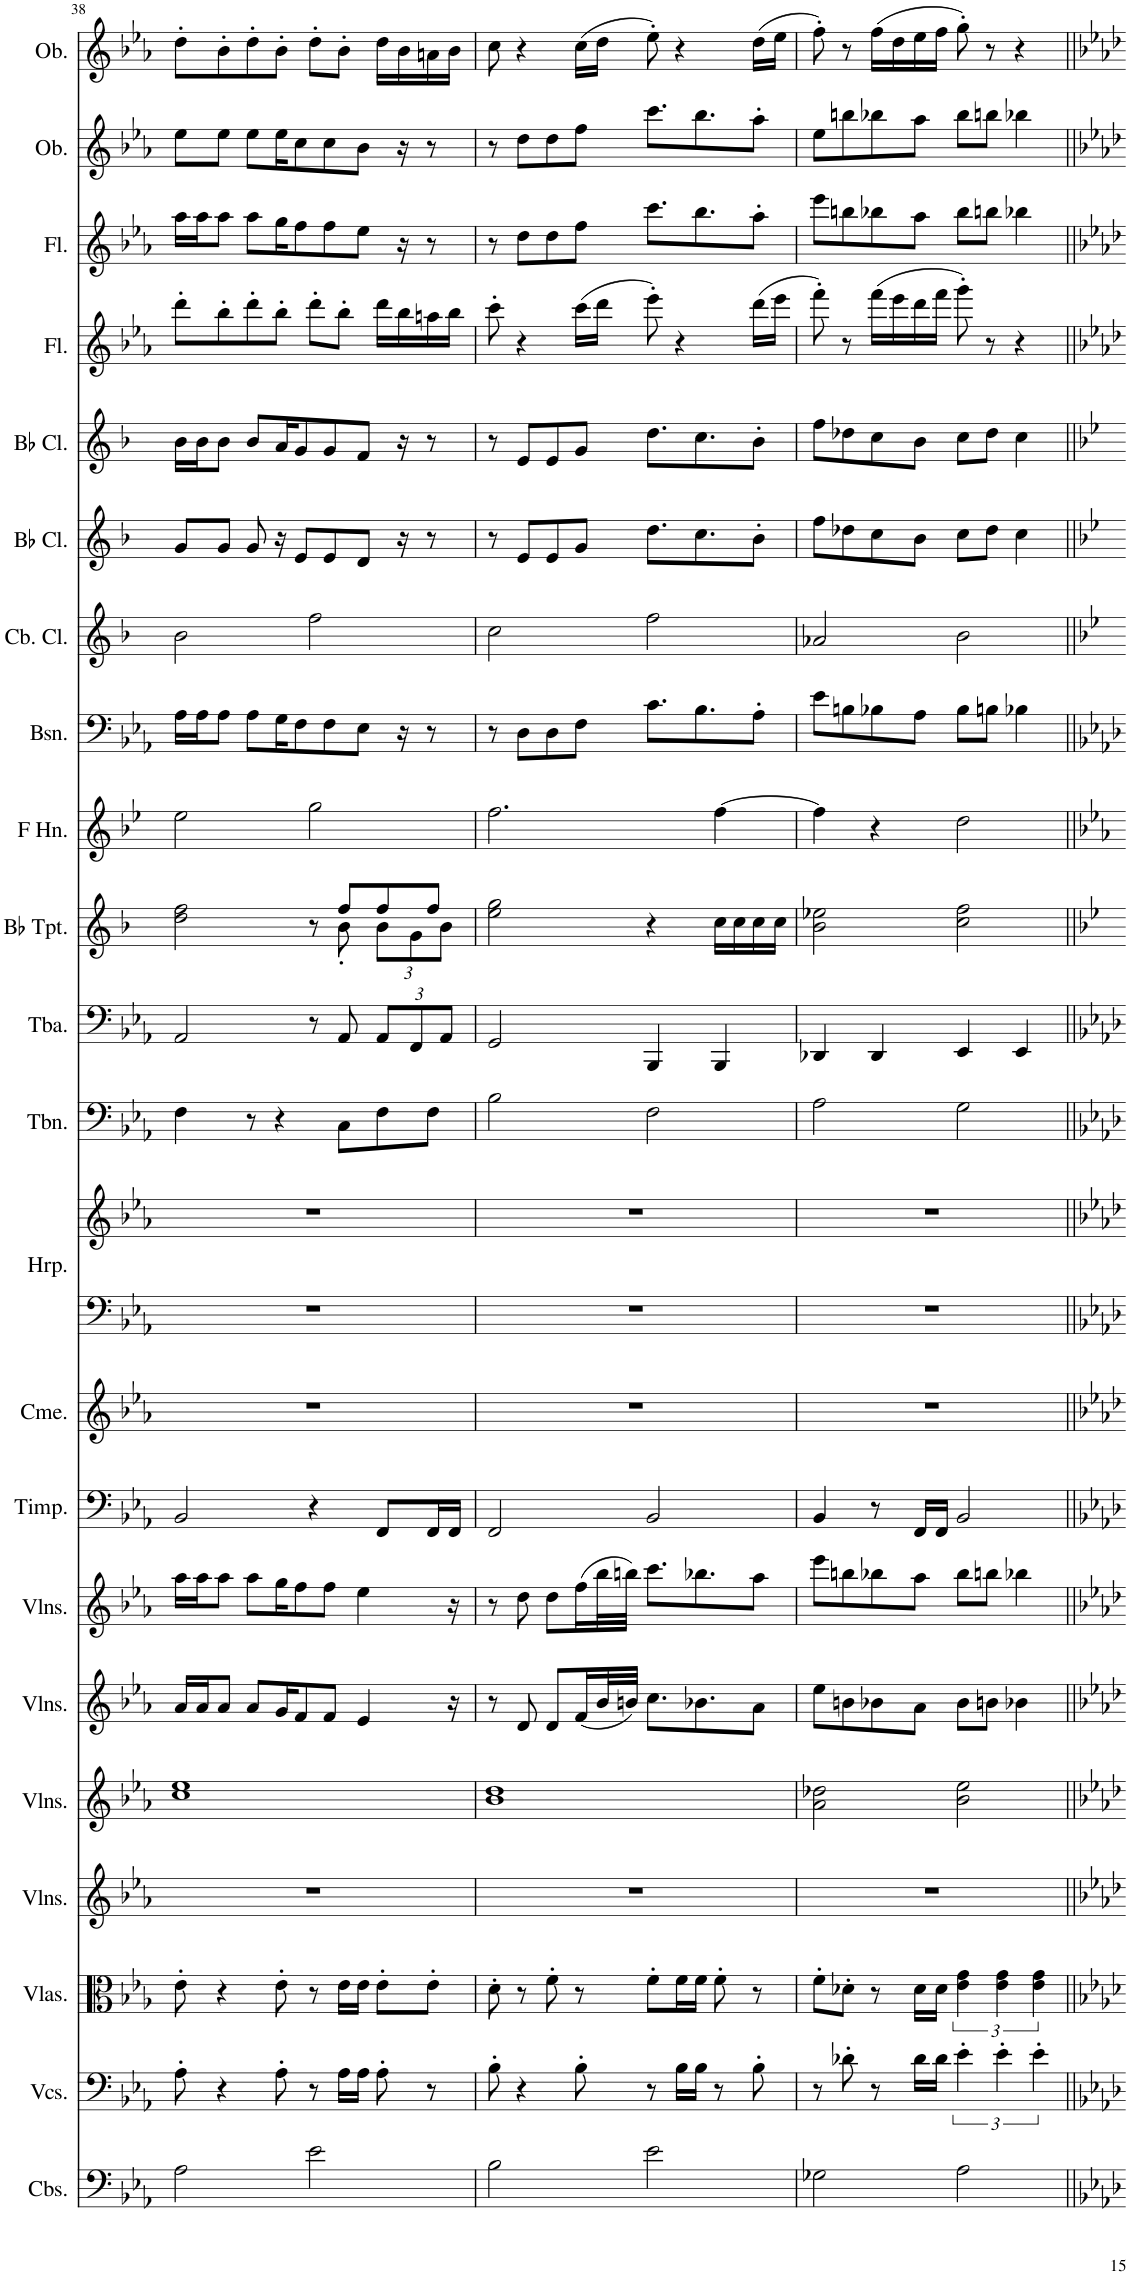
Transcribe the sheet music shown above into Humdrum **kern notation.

**kern	**kern	**kern	**kern	**kern	**kern	**kern	**kern	**kern	**kern	**kern	**kern	**kern	**kern	**kern	**kern	**kern	**kern	**kern	**kern	**kern	**kern	**kern
*part22	*part21	*part20	*part19	*part18	*part17	*part16	*part15	*part14	*part13	*part13	*part12	*part11	*part10	*part9	*part8	*part7	*part6	*part5	*part4	*part3	*part2	*part1
*staff23	*staff22	*staff21	*staff20	*staff19	*staff18	*staff17	*staff16	*staff15	*staff14	*staff13	*staff12	*staff11	*staff10	*staff9	*staff8	*staff7	*staff6	*staff5	*staff4	*staff3	*staff2	*staff1
*I"Contrabasses	*I"Violoncellos	*I"Violas	*I"Violins	*I"Violins	*I"Violins	*I"Violins	*I"Timpani	*I"Chimes	*I"Harp	*	*I"Trombone	*I"Tuba	*I"Bb Trumpet	*I"Horn in F	*I"Bassoon	*I"Contrabass Clarinet	*I"Bb Clarinet	*I"Bb Clarinet	*I"Flute	*I"Flute	*I"Oboe	*I"Oboe
*I'Cbs.	*I'Vcs.	*I'Vlas.	*I'Vlns.	*I'Vlns.	*I'Vlns.	*I'Vlns.	*I'Timp.	*I'Cme.	*I'Hrp.	*	*I'Tbn.	*I'Tba.	*I'Bb Tpt.	*	*I'Bsn.	*I'Cb. Cl.	*I'Bb Cl.	*I'Bb Cl.	*I'Fl.	*I'Fl.	*I'Ob.	*I'Ob.
!!LO:PB:g=z
*clefF4	*clefF4	*clefC3	*clefG2	*clefG2	*clefG2	*clefG2	*clefF4	*clefG2	*clefF4	*clefG2	*clefF4	*clefF4	*clefG2	*clefG2	*clefF4	*clefG2	*clefG2	*clefG2	*clefG2	*clefG2	*clefG2	*clefG2
*Trd7c12	*	*	*	*	*	*	*	*	*	*	*	*	*Trd1c2	*Trd4c7	*	*Trd15c26	*Trd1c2	*Trd1c2	*	*	*	*
*k[b-e-a-]	*k[b-e-a-]	*k[b-e-a-]	*k[b-e-a-]	*k[b-e-a-]	*k[b-e-a-]	*k[b-e-a-]	*k[b-e-a-]	*k[b-e-a-]	*k[b-e-a-]	*k[b-e-a-]	*k[b-e-a-]	*k[b-e-a-]	*k[b-]	*k[b-e-]	*k[b-e-a-]	*k[b-]	*k[b-]	*k[b-]	*k[b-e-a-]	*k[b-e-a-]	*k[b-e-a-]	*k[b-e-a-]
*M4/4	*M4/4	*M4/4	*M4/4	*M4/4	*M4/4	*M4/4	*M4/4	*M4/4	*M4/4	*M4/4	*M4/4	*M4/4	*M4/4	*M4/4	*M4/4	*M4/4	*M4/4	*M4/4	*M4/4	*M4/4	*M4/4	*M4/4
=38	=38	=38	=38	=38	=38	=38	=38	=38	=38	=38	=38	=38	=38	=38	=38	=38	=38	=38	=38	=38	=38	=38
*	*	*	*	*	*	*	*	*	*	*	*	*	*^	*	*	*	*	*	*	*	*	*
2A-\	8A-'\	8e-'\	1r	1cc 1ee-	16a-/LL	16aa-\LL	2BB-/	1r	1r	1r	4F\	2AA-/	2dd\ 2ff\	8ryy	2ee-\	16A-\LL	2b-\	8g/L	16b-\LL	8ddd'\L	16aa-\LL	8ee-\L	8dd'\L
.	.	.	.	.	16a-/J	16aa-\J	.	.	.	.	.	.	.	.	.	16A-\J	.	.	16b-\J	.	16aa-\J	.	.
*	*	*	*	*	*	*	*	*	*	*	*	*	*v	*v	*	*	*	*	*	*	*	*	*
.	4r	4r	.	.	8a-/J	8aa-\J	.	.	.	.	.	.	.	.	8A-\J	.	8g/J	8b-\J	8bb-'\	8aa-\J	8ee-\J	8b-'\
.	.	.	.	.	8a-/L	8aa-\L	.	.	.	.	8r	.	.	.	8A-\L	.	8g/	8b-/L	8ddd'\	8aa-\L	8ee-\L	8dd'\
.	8A-'\	8e-'\	.	.	16g/K	16gg\K	.	.	.	.	4r	.	.	.	16G\K	.	16r	16a/K	8bb-'\J	16gg\K	16ee-\K	8b-'\J
.	.	.	.	.	8f/	8ff\	.	.	.	.	.	.	.	.	8F\	.	8e/L	8g/	.	8ff\	8cc\	.
2e-\	8r	8r	.	.	.	.	4r	.	.	.	.	8r	8r	2gg\	.	2ff\	.	.	8ddd'\L	.	.	8dd'\L
.	.	.	.	.	8f/J	8ff\J	.	.	.	.	.	.	.	.	8F\	.	8e/	8g/	.	8ff\	8cc\	.
*	*	*	*	*	*	*	*	*	*	*	*	*	*^	*	*	*	*	*	*	*	*	*
.	16A-\LL	16e-\LL	.	.	.	.	.	.	.	.	8C\L	8AA-/	8ff/L	8b-'\	.	.	.	.	.	8bb-'\J	.	.	8b-'\J
.	16A-\JJ	16e-\JJ	.	.	4e-/	4ee-\	.	.	.	.	.	.	.	.	.	8E-\J	.	8d/J	8f/J	.	8ee-\J	8b-\J	.
*	*	*	*	*	*	*	*	*	*	*	*	*Xbrackettup	*	*Xbrackettup	*	*	*	*	*	*	*	*	*
.	8A-'\	8e-'\L	.	.	.	.	8FF/L	.	.	.	8F\	12AA-/L	8ff/	12b-\L	.	.	.	.	.	16ddd\LL	.	.	16dd\LL
.	.	.	.	.	.	.	.	.	.	.	.	.	.	.	.	16r	.	16r	16r	16bb-\	16r	16r	16b-\
.	.	.	.	.	.	.	.	.	.	.	.	12FF/	.	12g\	.	.	.	.	.	.	.	.	.
.	8r	8e-'\J	.	.	.	.	16FF/L	.	.	.	8F\J	.	8ff/J	.	.	8r	.	8r	8r	16aan\	8r	8r	16an\
.	.	.	.	.	.	.	.	.	.	.	.	12AA-/J	.	12b-\J	.	.	.	.	.	.	.	.	.
.	.	.	.	.	16r	16r	16FF/JJ	.	.	.	.	.	.	.	.	.	.	.	.	16bb-\JJ	.	.	16b-\JJ
*	*	*	*	*	*	*	*	*	*	*	*	*	*v	*v	*	*	*	*	*	*	*	*	*
=39	=39	=39	=39	=39	=39	=39	=39	=39	=39	=39	=39	=39	=39	=39	=39	=39	=39	=39	=39	=39	=39	=39
2B-\	8B-'\	8d'\	1r	1b- 1dd	8r	8r	2FF/	1r	1r	1r	2B-\	2GG/	2ee\ 2gg\	2.ff\	8r	2cc\	8r	8r	8ccc'\	8r	8r	8cc\
.	4r	8r	.	.	8d/	8dd\	.	.	.	.	.	.	.	.	8D\L	.	8e/L	8e/L	4r	8dd\L	8dd\L	4r
.	.	8f'\	.	.	8d/L	8dd\L	.	.	.	.	.	.	.	.	8D\	.	8e/	8e/	.	8dd\	8dd\	.
.	8B-'\	8r	.	.	(16f/L	(16ff\L	.	.	.	.	.	.	.	.	8F\J	.	8g/J	8g/J	(16ccc\LL	8ff\J	8ff\J	(16cc\LL
.	.	.	.	.	32b-/L	32bb-\L	.	.	.	.	.	.	.	.	.	.	.	.	16ddd\JJ	.	.	16dd\JJ
.	.	.	.	.	32bn/JJJ)	32bbn\JJJ)	.	.	.	.	.	.	.	.	.	.	.	.	.	.	.	.
2e-\	8r	8f'\L	.	.	8.cc\L	8.ccc\L	2BB-/	.	.	.	2F\	4BBB-/	4r	.	8.c\L	2ff\	8.dd\L	8.dd\L	8eee-'\)	8.ccc\L	8.ccc\L	8ee-'\)
.	16B-\LL	16f\L	.	.	.	.	.	.	.	.	.	.	.	.	.	.	.	.	4r	.	.	4r
.	16B-\JJ	16f\JJ	.	.	8.b-X\	8.bb-X\	.	.	.	.	.	.	.	.	8.B-\	.	8.cc\	8.cc\	.	8.bb-\	8.bb-\	.
.	8r	8f'\	.	.	.	.	.	.	.	.	.	4BBB-/	16cc\LL	[4ff\	.	.	.	.	.	.	.	.
.	.	.	.	.	.	.	.	.	.	.	.	.	16cc\	.	.	.	.	.	.	.	.	.
.	8B-'\	8r	.	.	8a-\J	8aa-\J	.	.	.	.	.	.	16cc\	.	8A-'\J	.	8b-'\J	8b-'\J	(16ddd\LL	8aa-'\J	8aa-'\J	(16dd\LL
.	.	.	.	.	.	.	.	.	.	.	.	.	16cc\JJ	.	.	.	.	.	16eee-\JJ	.	.	16ee-\JJ
=40	=40	=40	=40	=40	=40	=40	=40	=40	=40	=40	=40	=40	=40	=40	=40	=40	=40	=40	=40	=40	=40	=40
2G-X\	8r	8f'\L	1r	2a-\ 2dd-X\	8ee-\L	8eee-\L	4BB-/	1r	1r	1r	2A-\	4DD-X/	2b-\ 2ee-X\	4ff\]	8e-\L	2a-X/	8ff\L	8ff\L	8fff'\)	8eee-\L	8ee-\L	8ff'\)
.	8d-X'\	8d-X'\J	.	.	8bn\	8bbn\	.	.	.	.	.	.	.	.	8Bn\	.	8dd-X\	8dd-X\	8r	8bbn\	8bbn\	8r
.	8r	8r	.	.	8b-X\	8bb-X\	8r	.	.	.	.	4DD-/	.	4r	8B-X\	.	8cc\	8cc\	(16fff\LL	8bb-X\	8bb-X\	(16ff\LL
.	.	.	.	.	.	.	.	.	.	.	.	.	.	.	.	.	.	.	16eee-\	.	.	16dd\
.	16d-\LL	16d-\LL	.	.	8a-\J	8aa-\J	16FF/LL	.	.	.	.	.	.	.	8A-\J	.	8b-\J	8b-\J	16ddd\	8aa-\J	8aa-\J	16ee-\
.	16d-\JJ	16d-\JJ	.	.	.	.	16FF/JJ	.	.	.	.	.	.	.	.	.	.	.	16fff\JJ	.	.	16ff\JJ
2A-\	6e-'\	6e-\ 6g\	.	2b-\ 2ee-\	8b-\L	8bb-\L	2BB-/	.	.	.	2G\	4EE-/	2cc\ 2ff\	2dd\	8B-\L	2b-\	8cc\L	8cc\L	8ggg'\)	8bb-\L	8bb-\L	8gg'\)
.	.	.	.	.	8bn\J	8bbn\J	.	.	.	.	.	.	.	.	8Bn\J	.	8dd-\J	8dd-\J	8r	8bbn\J	8bbn\J	8r
.	6e-'\	6e-\ 6g\	.	.	.	.	.	.	.	.	.	.	.	.	.	.	.	.	.	.	.	.
.	.	.	.	.	4b-X\	4bb-X\	.	.	.	.	.	4EE-/	.	.	4B-X\	.	4cc\	4cc\	4r	4bb-X\	4bb-X\	4r
.	6e-'\	6e-\ 6g\	.	.	.	.	.	.	.	.	.	.	.	.	.	.	.	.	.	.	.	.
=||	=||	=||	=||	=||	=||	=||	=||	=||	=||	=||	=||	=||	=||	=||	=||	=||	=||	=||	=||	=||	=||	=||
*-	*-	*-	*-	*-	*-	*-	*-	*-	*-	*-	*-	*-	*-	*-	*-	*-	*-	*-	*-	*-	*-	*-
